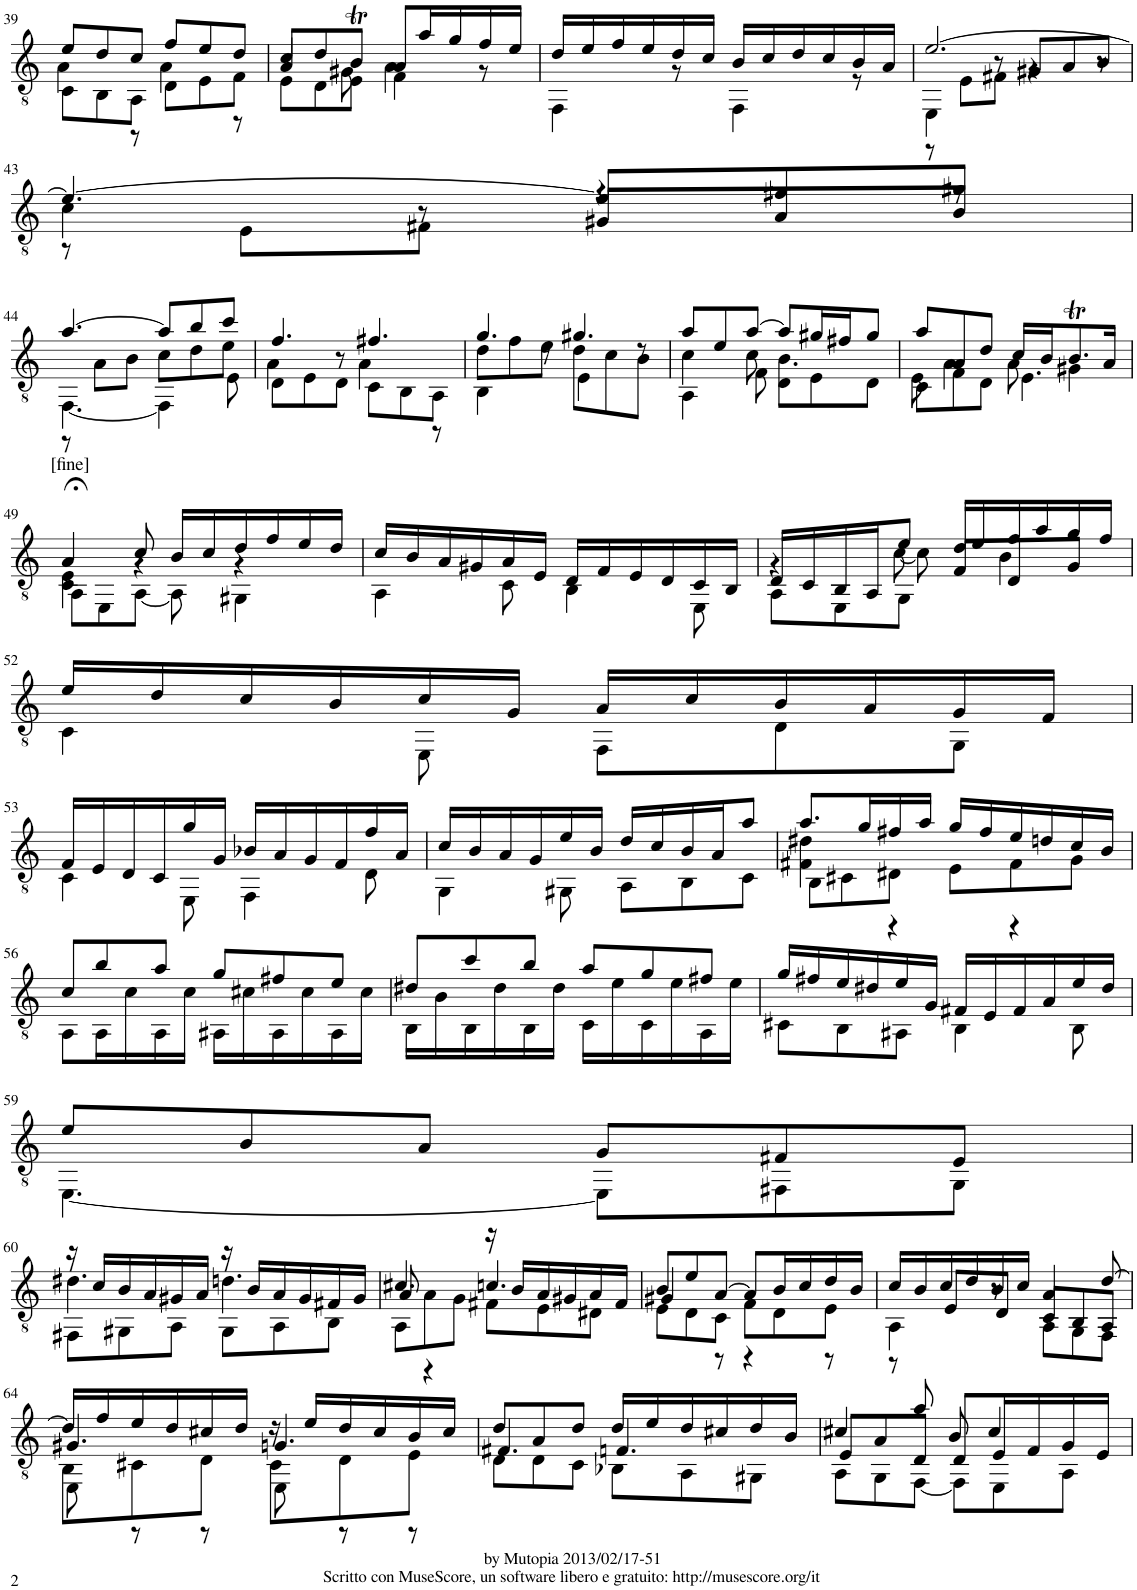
**kern
*part1
*staff1
*I"Chitarra
!!LO:PB:g=z
*clefGv2
*k[]
*M6/8
=39
*^
*	*^
8e/L	8C\L	4A\
8d/	8BB\	.
8c/J	8AA\J	8r
8f/L	8D\L	4A\
8e/	8E\	.
8d/J	8F\J	8r
=40	=40	=40
8c/L	8E\L	4A/
8d/	8D\	.
8Bt/J	8E\J	8G#X\
8A/L	4F\	4A\
16a/L	.	.
16g/	.	.
16f/	8r	8ryy
16e/JJ	.	.
*	*v	*v
=41	=41
16d/LL	4FF\
16e/	.
16f/	.
16e/	.
16d/	8r
16c/JJ	.
16B/LL	4FF\
16c/	.
16d/	.
16c/	.
16B/	8r
16A/JJ	.
=42	=42
*	*^
[2.e/	4EE\	8r
.	.	8E\L
.	8r	8F#X\J
.	4r	8G#X/L
.	.	8A/
.	8r	8B/J
!!LO:LB:g=z	!!	!!
=43	=43	=43
4.e/_	4c\	8r
.	.	8E\L
.	8r	8F#X\J
8e/L]	4r	8G#X/L
8f#X/	.	8A/
8g#X/J	8r	8B/J
!!LO:LB:g=z	!!	!!
=44	=44	=44
[4.a/	[4.FF\	8r
.	.	8A\L
.	.	8B\J
8a/L]	4FF\]	8c\L
8b/	.	8d\
8cc/J	8E\	8e\J
=45	=45	=45
4.f/	4A\	8D\L
.	.	8E\
.	8r	8D\J
4.f#X/	8C\L	4A\
.	8BB\	.
.	8AA\J	8r
=46	=46	=46
4.g/	4BB\	8d\L
.	.	8f\
.	8r	8e\J
4.g#X/	4E\	8d\L
.	.	8c\
.	8r	8B\J
=47	=47	=47
8a/L	4c\	4AA\
8e/	.	.
[8a/J	8c\	8F\
8a/L]	4.B\	8D\L
16g#X/L	.	8E\
16f#X/J	.	.
8g#/J	.	8D\J
=48	=48	=48
8a/L	8E\	8C\L
8A/	4A\	8F\
8d/J	.	8D\J
16c/LL	8A\	4.E\
16B/J	.	.
8.Bt/	4G#X\	.
16A/Jk	.	.
!!LO:LB:g=z	!!	!!
=49	=49	=49
!LO:TX:a:t=[fine]	!	!
4A;</	4C\ 4E\	8AA\L
.	.	8EE\
8c/	4r	[8AA\J
16B/LL	.	8AA\]
16c/	.	.
16d/	4r	4GG#X\
16f/	.	.
16e/	.	.
16d/JJ	.	.
*	*v	*v
=50	=50
16c/LL	4AA\
16B/	.
16A/	.
16G#X/	.
16A/	8C\
16E/JJ	.
16D/LL	4BB\
16F/	.
16E/	.
16D/	.
16C/	8EE\
16BB/JJ	.
=51	=51
*	*^
16D/LL	4r	8AA\L
16C/	.	.
16BB/	.	8EE\
16AA/J	.	.
8e/J	[8c\	8GG\J
16d/LL	8c\]	8F/L
16e/	.	.
16f/	4B\	8D/
16a/	.	.
16g/	.	8G/J
16f/JJ	.	.
*	*v	*v
!!LO:LB:g=z
=52	=52
16e/LL	4C\
16d/	.
16c/	.
16B/	.
16c/	8EE\
16G/JJ	.
16A/LL	8FF\L
16c/	.
16B/	8D\
16A/	.
16G/	8GG\J
16F/JJ	.
!!LO:LB:g=z	!!
=53	=53
16F/LL	4C\
16E/	.
16D/	.
16C/	.
16g/	8EE\
16G/JJ	.
16B-X/LL	4FF\
16A/	.
16G/	.
16F/	.
16f/	8D\
16A/JJ	.
=54	=54
16c/LL	4GG\
16B/	.
16A/	.
16G/	.
16e/	8GG#X\
16B/JJ	.
16d/LL	8AA\L
16c/	.
16B/	8BB\
16A/J	.
8a/J	8C\J
=55	=55
*	*^
8.a/L	8BB\L	4F#X\ 4d#X\
.	8C#X\	.
16g/L	.	.
16f#X/	8D#X\J	4r
16a/JJ	.	.
16g/LL	8E\L	.
16f#/	.	.
16e/	8F#\	4r
16dn/	.	.
16c/	8G\J	.
16B/JJ	.	.
*	*v	*v
!!LO:LB:g=z
=56	=56
8c/L	8AA\L
8b/	16AA\L
.	16c\
8a/J	16AA\
.	16c\JJ
8g/L	16AA#X\LL
.	16c#X\
8f#X/	16AA#\
.	16c#\
8e/J	16AA#\
.	16c#\JJ
=57	=57
8d#X/L	16BB\LL
.	16B\
8cc/	16BB\
.	16d#\
8b/J	16BB\
.	16d#\JJ
8a/L	16C\LL
.	16e\
8g/	16C\
.	16e\
8f#X/J	16AA\
.	16e\JJ
=58	=58
16g/LL	8C#X\L
16f#X/	.
16e/	8BB\
16d#X/	.
16e/	8AA#X\J
16G/JJ	.
16F#X/LL	4BB\
16E/	.
16F#/	.
16A/	.
16e/	8BB\
16d#/JJ	.
!!LO:LB:g=z	!!
=59	=59
8e/L	[4.EE\
8B/	.
8A/J	.
8G/L	8EE\L]
8F#X/	8FF#X\
8E/J	8GG\J
!!LO:LB:g=z	!!
=60	=60
*	*^
16r	8FF#X\L	4.d#X\
16c/LL	.	.
16B/	8GG#X\	.
16A/	.	.
16G#X/	8AA\J	.
16A/JJ	.	.
16r	8GG#\L	4.dn\
16B/LL	.	.
16A/	8AA\	.
16G#/	.	.
16F#X/	8BB\J	.
16G#/JJ	.	.
=61	=61	=61
4.c#X/	8AA\L	8A/
.	8A\	4r
.	8G\J	.
16r	8F#X\L	4.cn/
16B/LL	.	.
16A/	8E\	.
16G#X/	.	.
16A/	8D#X\J	.
16F#/JJ	.	.
=62	=62	=62
8B/L	8E\L	4G#X/
8e/	8D\	.
[8A/J	8C\J	8r
8A/L]	8F\L	4r
16B/L	8D\	.
16c/	.	.
16d/	8E\J	8r
16B/JJ	.	.
=63	=63	=63
16c/LL	4AA\	8r
16B/	.	.
16c/	.	8E/L
16d/	.	.
16B/	8r	8D/J
16c/JJ	.	.
4A/	8AA\L	8C/L
.	8GG\	8BB/
[8d/	8FF\J	8AA/J
!!LO:LB:g=z	!!	!!
=64	=64	=64
*	*	*^
16d/LL]	8BB\L	4.G#X/	8EE\
16f/	.	.	.
16e/	8C#X\	.	8r
16d/	.	.	.
16c#X/	8D\J	.	8r
16d/JJ	.	.	.
16r	8C#\L	4.Gn/	8EE\
16e/LL	.	.	.
16d/	8D\	.	8r
16c#/	.	.	.
16B/	8E\J	.	8r
16c#/JJ	.	.	.
*	*	*v	*v
=65	=65	=65
8d/L	8D\L	4.F#X/
8A/	8D\	.
8d/J	8C\J	.
16d/LL	8BB-X\L	4.Fn/
16e/	.	.
16d/	8AA\	.
16c#X/	.	.
16d/	8GG#X\J	.
16B/JJ	.	.
=66	=66	=66
4c#X/	8AA\L	8E/L
.	8GG\	8A/
8a/	[8FF\J	8D/J
8D/L	8FF\L]	8B/
16E/L	8EE\	4c#/
16F/	.	.
16G/	8AA\J	.
16E/JJ	.	.
*v	*v	*v
=
*-
